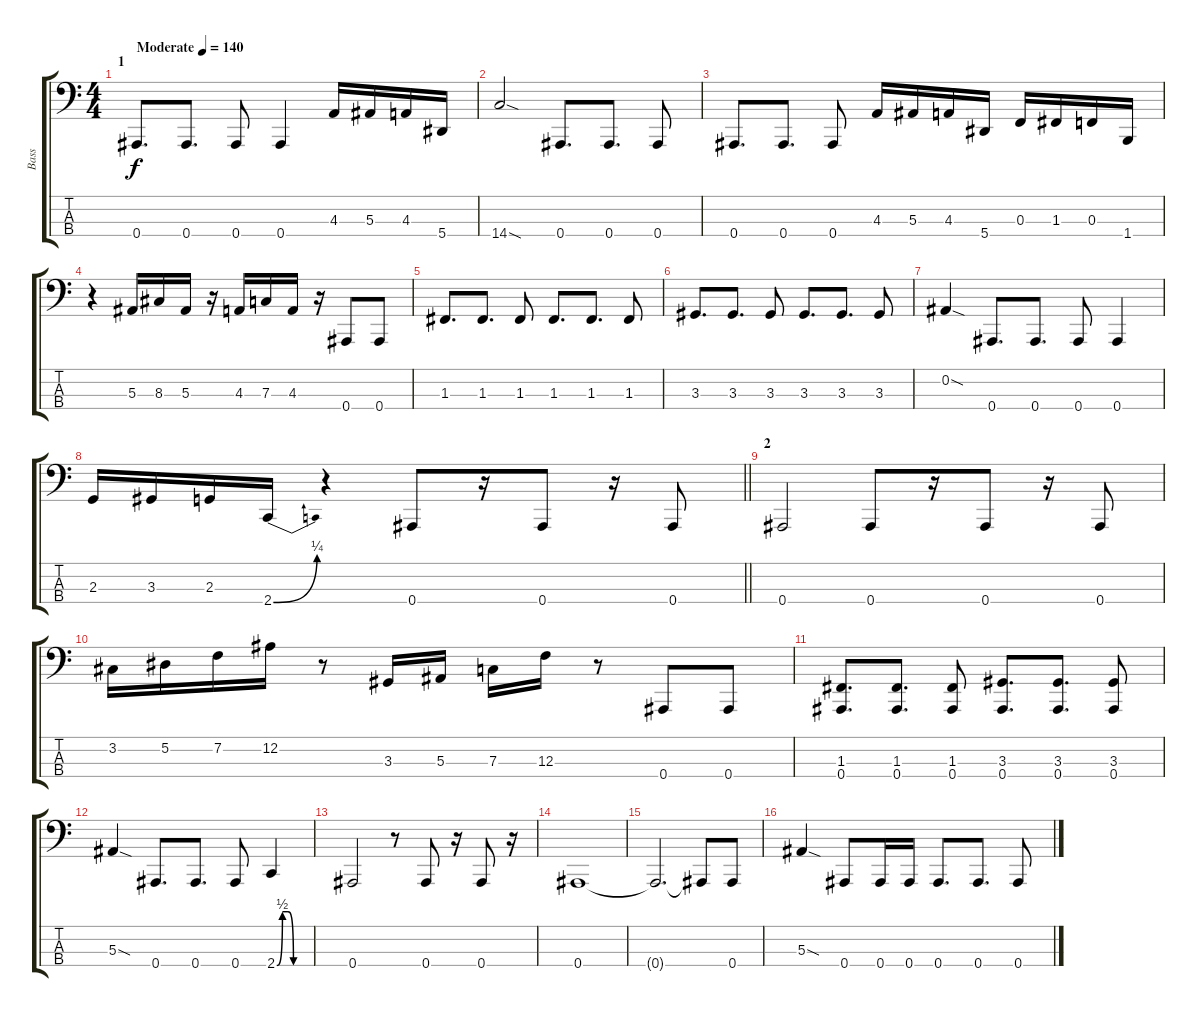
\track ("Bass" "Bass") {instrument electricbasspick}
\staff {score tabs}
\tuning (Eb2 Bb1 F1 Bb0) {hide}
\ts (4 4)
\section ("" "1")
\tempo (140 "Moderate")
\clef f4
\ks c
0.4.8{d dy f instrument electricbasspick} 0.4.8{d} 0.4.8 0.4.4 4.3.16 5.3.16 4.3.16 5.4.16 |
14.4{sod}.2 0.4.8{d} 0.4.8{d} 0.4.8 |
0.4.8{d} 0.4.8{d} 0.4.8 4.3.16 5.3.16 4.3.16 5.4.16 0.3.16 1.3.16 0.3.16 1.4.16 |
r.4 5.3.16 8.3.16 5.3.16 r.16 4.3.16 7.3.16 4.3.16 r.16 0.4.8 0.4.8 |
1.3.8{d} 1.3.8{d} 1.3.8 1.3.8{d} 1.3.8{d} 1.3.8 |
3.3.8{d} 3.3.8{d} 3.3.8 3.3.8{d} 3.3.8{d} 3.3.8 |
0.2{sod}.4 0.4.8{d} 0.4.8{d} 0.4.8 0.4.4 |
\barLineRight lightlight
2.3.16 3.3.16 2.3.16 2.4{be (bend 0 0 60 1)}.16 r.4 0.4.8 r.16 0.4.8 r.16 0.4.8 |
\section ("" "2")
0.4.2 0.4.8 r.16 0.4.8 r.16 0.4.8 |
3.2.16 5.2.16 7.2.16 12.2.16 r.8 3.3.16 5.3.16 7.3.16 12.3.16 r.8 0.4.8 0.4.8 |
(1.3 0.4).8{d} (1.3 0.4).8{d} (1.3 0.4).8 (3.3 0.4).8{d} (3.3 0.4).8{d} (3.3 0.4).8 |
5.3{sod}.4 0.4.8{d} 0.4.8{d} 0.4.8 2.4{be (custom 0 0 10 2 20 2 30 0 60 0)}.4 |
0.4.2 r.8 0.4.8 r.16 0.4.8 r.16 |
0.4.1 |
0.4{t}.2{d} 0.4{t}.8 0.4.8 |
5.3{sod}.4 0.4.8 0.4.16 0.4.16 0.4.8{d} 0.4.8{d} 0.4.8
